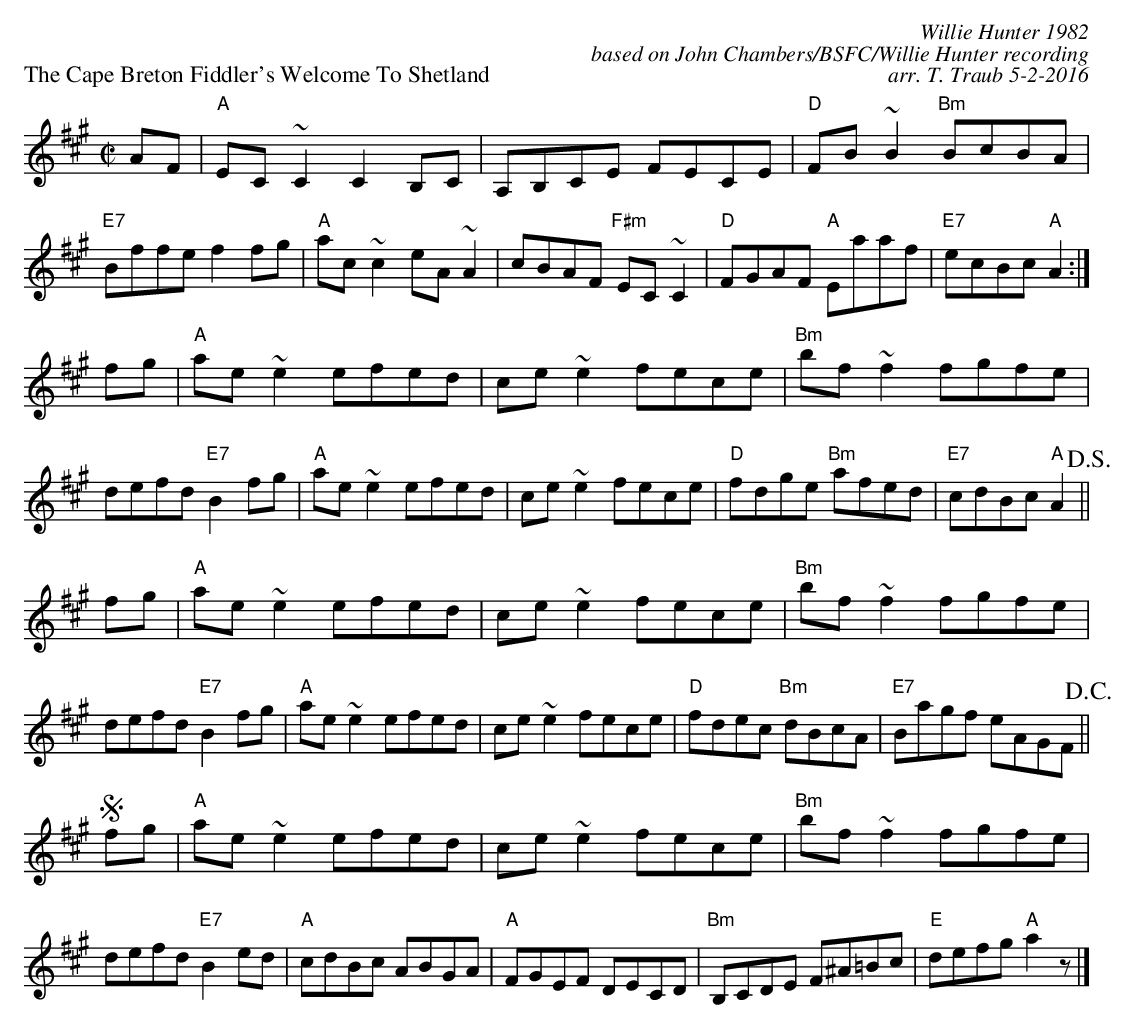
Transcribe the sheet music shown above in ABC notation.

X:1
P: The Cape Breton Fiddler's Welcome To Shetland
C: Willie Hunter 1982
C: based on John Chambers/BSFC/Willie Hunter recording
C: arr. T. Traub 5-2-2016
M: C|
L: 1/8
K: A
AF \
| "A"EC ~C2 C2B,C | A,B,CE FECE | "D"FB~B2 "Bm"BcBA | "E7"Bffe f2fg | "A"ac ~c2 eA ~A2 | cBAF "F#m"EC ~C2 | "D"FGAF "A"Eaaf | "E7"ecBc "A"A2 :|
fg | "A"ae ~e2 efed | ce ~e2 fece | "Bm"bf ~f2 fgfe | defd "E7"B2fg |"A"ae ~e2 efed |ce ~e2 fece | "D"fdge "Bm"afed | "E7"cdBc "A"A2 !D.S.!||
fg | "A"ae ~e2 efed | ce ~e2 fece | "Bm"bf ~f2 fgfe | defd "E7"B2fg |"A"ae ~e2 efed |ce ~e2 fece |"D"fdec "Bm"dBcA | "E7"Bagf eAGF !D.C.!||
!segno!fg | "A"ae ~e2 efed | ce ~e2 fece | "Bm"bf ~f2 fgfe | defd "E7"B2 ed| "A"cdBc ABGA|"A"FGEF DECD|"Bm"B,CDE F^A=Bc|"E"defg "A"a2 z|]
